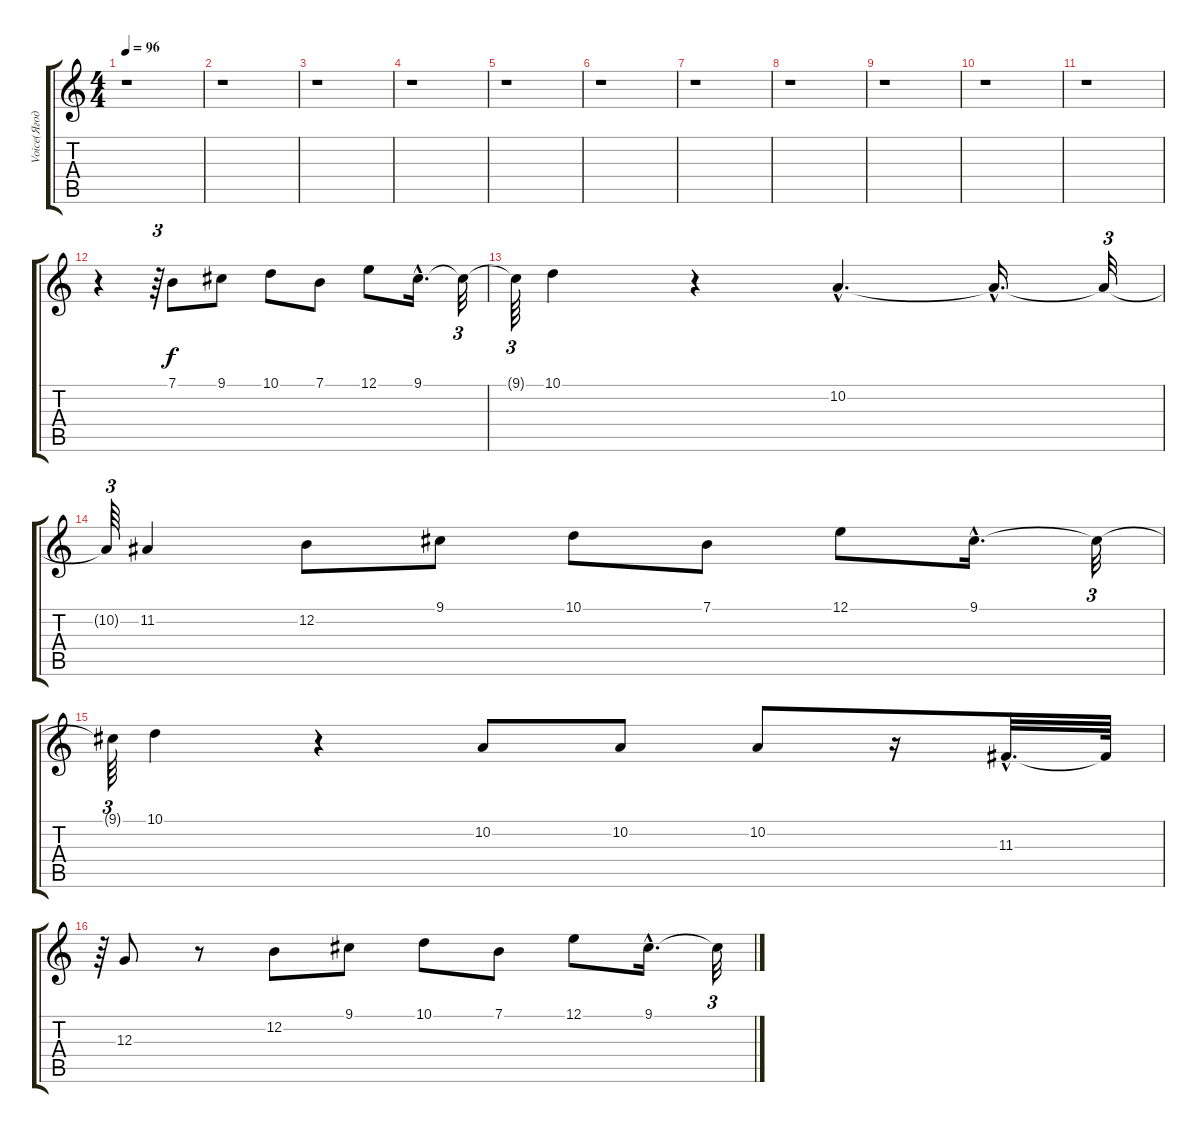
\track ("Voice(Ягода)" "Voice(Ягод") {instrument altosax}
\staff {score tabs}
\tuning (E4 B3 G3 D3 A2 E2) {hide}
\ts (4 4)
\tempo 96
\clef g2
\ks c
r.1{dy f} |
r.1 |
r.1 |
r.1 |
r.1 |
r.1 |
r.1 |
r.1 |
r.1 |
r.1 |
r.1 |
r.4 r.64{tu (3 2)} 7.1.8 9.1.8 10.1.8 7.1.8 12.1.8 9.1{hac}.16{d} 9.1{t}.32{tu (3 2)} |
9.1{t}.64{tu (3 2)} 10.1.4 r.4 10.2{hac}.4{d} 10.2{hac t}.16{d} 10.2{t}.32{tu (3 2)} |
10.2{t}.64{tu (3 2)} 11.2.4 12.2.8 9.1.8 10.1.8 7.1.8 12.1.8 9.1{hac}.16{d} 9.1{t}.32{tu (3 2)} |
9.1{t}.64{tu (3 2)} 10.1.4 r.4 10.2.8 10.2.8 10.2.8 r.16 11.3{hac}.32{d} 11.3{t}.64 |
r.64{tu (3 2)} 12.3.8 r.8 12.2.8 9.1.8 10.1.8 7.1.8 12.1.8 9.1{hac}.16{d} 9.1{t}.32{tu (3 2)}
